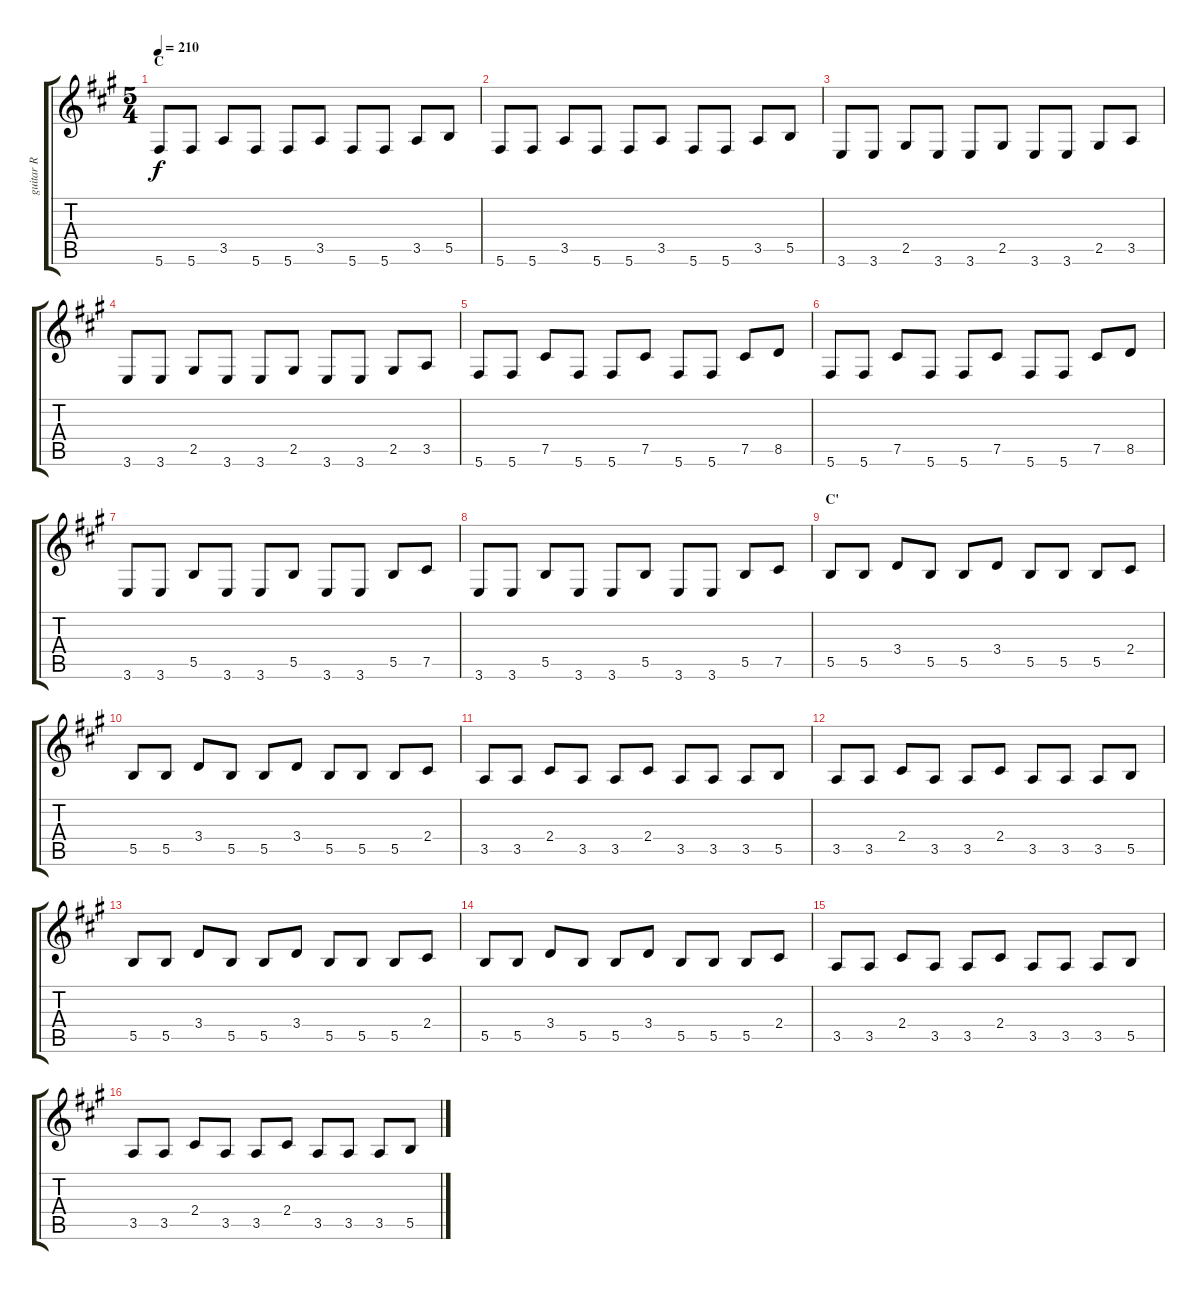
\track ("guitar R" "guitar R") {instrument distortionguitar}
\staff {score tabs}
\tuning (Db4 Ab3 E3 B2 Gb2 Db2) {hide}
\ts (5 4)
\section ("" "C")
\tempo 210
\clef g2
\ks a
5.6.8{dy f} 5.6.8 3.5.8 5.6.8 5.6.8 3.5.8 5.6.8 5.6.8 3.5.8 5.5.8 |
5.6.8 5.6.8 3.5.8 5.6.8 5.6.8 3.5.8 5.6.8 5.6.8 3.5.8 5.5.8 |
3.6.8 3.6.8 2.5.8 3.6.8 3.6.8 2.5.8 3.6.8 3.6.8 2.5.8 3.5.8 |
3.6.8 3.6.8 2.5.8 3.6.8 3.6.8 2.5.8 3.6.8 3.6.8 2.5.8 3.5.8 |
5.6.8 5.6.8 7.5.8 5.6.8 5.6.8 7.5.8 5.6.8 5.6.8 7.5.8 8.5.8 |
5.6.8 5.6.8 7.5.8 5.6.8 5.6.8 7.5.8 5.6.8 5.6.8 7.5.8 8.5.8 |
3.6.8 3.6.8 5.5.8 3.6.8 3.6.8 5.5.8 3.6.8 3.6.8 5.5.8 7.5.8 |
3.6.8 3.6.8 5.5.8 3.6.8 3.6.8 5.5.8 3.6.8 3.6.8 5.5.8 7.5.8 |
\section ("" "C'")
5.5.8 5.5.8 3.4.8 5.5.8 5.5.8 3.4.8 5.5.8 5.5.8 5.5.8 2.4.8 |
5.5.8 5.5.8 3.4.8 5.5.8 5.5.8 3.4.8 5.5.8 5.5.8 5.5.8 2.4.8 |
3.5.8 3.5.8 2.4.8 3.5.8 3.5.8 2.4.8 3.5.8 3.5.8 3.5.8 5.5.8 |
3.5.8 3.5.8 2.4.8 3.5.8 3.5.8 2.4.8 3.5.8 3.5.8 3.5.8 5.5.8 |
5.5.8 5.5.8 3.4.8 5.5.8 5.5.8 3.4.8 5.5.8 5.5.8 5.5.8 2.4.8 |
5.5.8 5.5.8 3.4.8 5.5.8 5.5.8 3.4.8 5.5.8 5.5.8 5.5.8 2.4.8 |
3.5.8 3.5.8 2.4.8 3.5.8 3.5.8 2.4.8 3.5.8 3.5.8 3.5.8 5.5.8 |
3.5.8 3.5.8 2.4.8 3.5.8 3.5.8 2.4.8 3.5.8 3.5.8 3.5.8 5.5.8
